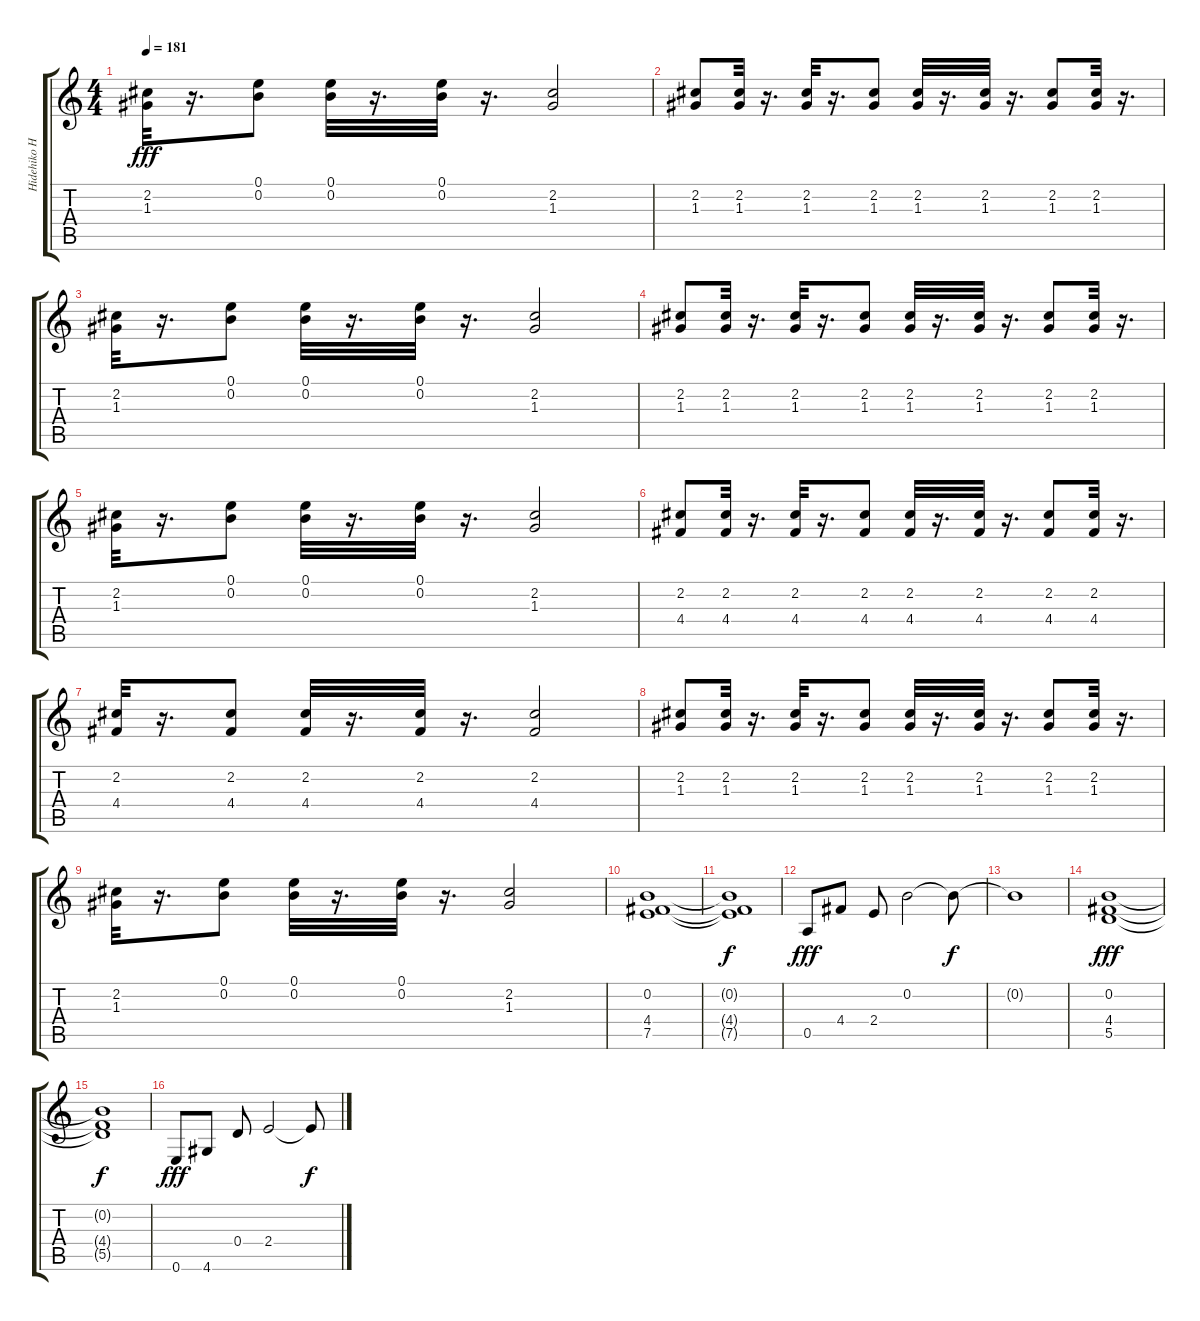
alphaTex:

\track ("Hidehiko Hoshino" "Hidehiko H") {instrument distortionguitar}
\staff {score tabs}
\tuning (E4 B3 G3 D3 A2 E2) {hide}
\ts (4 4)
\tempo 181
\clef g2
\ks c
(2.2 1.3).32{dy fff} r.16{d} (0.1 0.2).8 (0.1 0.2).32 r.16{d} (0.1 0.2).32 r.16{d} (2.2 1.3).2 |
(2.2 1.3).8 (2.2 1.3).32 r.16{d} (2.2 1.3).32 r.16{d} (2.2 1.3).8 (2.2 1.3).32 r.16{d} (2.2 1.3).32 r.16{d} (2.2 1.3).8 (2.2 1.3).32 r.16{d} |
(2.2 1.3).32 r.16{d} (0.1 0.2).8 (0.1 0.2).32 r.16{d} (0.1 0.2).32 r.16{d} (2.2 1.3).2 |
(2.2 1.3).8 (2.2 1.3).32 r.16{d} (2.2 1.3).32 r.16{d} (2.2 1.3).8 (2.2 1.3).32 r.16{d} (2.2 1.3).32 r.16{d} (2.2 1.3).8 (2.2 1.3).32 r.16{d} |
(2.2 1.3).32 r.16{d} (0.1 0.2).8 (0.1 0.2).32 r.16{d} (0.1 0.2).32 r.16{d} (2.2 1.3).2 |
(2.2 4.4).8 (2.2 4.4).32 r.16{d} (2.2 4.4).32 r.16{d} (2.2 4.4).8 (2.2 4.4).32 r.16{d} (2.2 4.4).32 r.16{d} (2.2 4.4).8 (2.2 4.4).32 r.16{d} |
(2.2 4.4).32 r.16{d} (2.2 4.4).8 (2.2 4.4).32 r.16{d} (2.2 4.4).32 r.16{d} (2.2 4.4).2 |
(2.2 1.3).8 (2.2 1.3).32 r.16{d} (2.2 1.3).32 r.16{d} (2.2 1.3).8 (2.2 1.3).32 r.16{d} (2.2 1.3).32 r.16{d} (2.2 1.3).8 (2.2 1.3).32 r.16{d} |
(2.2 1.3).32 r.16{d} (0.1 0.2).8 (0.1 0.2).32 r.16{d} (0.1 0.2).32 r.16{d} (2.2 1.3).2 |
(0.2 4.4 7.5).1 |
(0.2{t} 4.4{t} 7.5{t}).1{dy f} |
0.5.8{dy fff} 4.4.8 2.4.8 0.2.2 0.2{t}.8{dy f} |
0.2{t}.1 |
(0.2 4.4 5.5).1{dy fff} |
(0.2{t} 4.4{t} 5.5{t}).1{dy f} |
0.6.8{dy fff} 4.6.8 0.4.8 2.4.2 2.4{t}.8{dy f}
